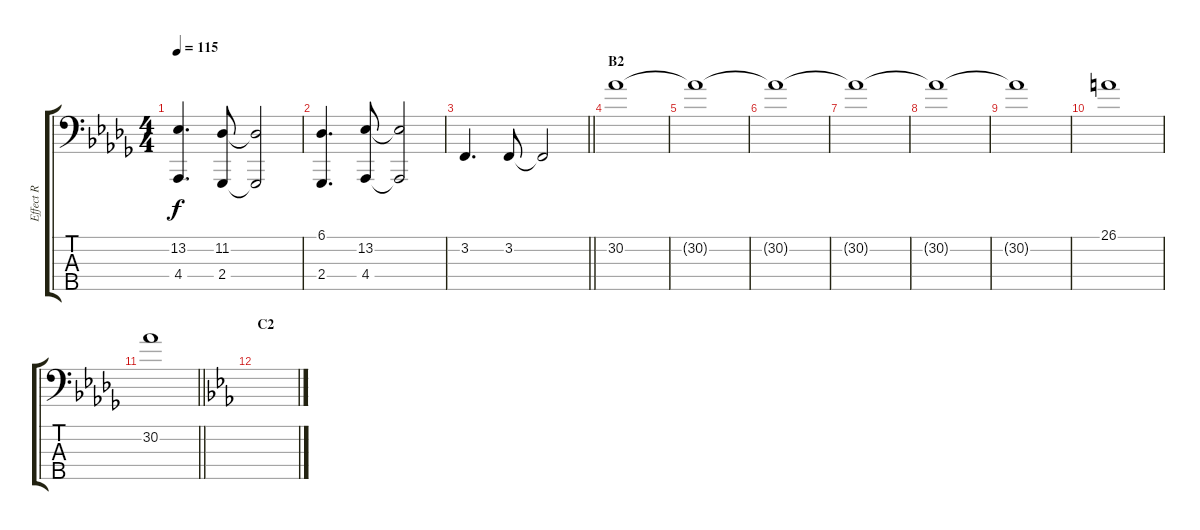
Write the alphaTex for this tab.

\track ("Effect R" "Effect R") {instrument synthvoice}
\staff {score tabs}
\tuning (G2 D2 A1 E1 B0) {hide}
\ts (4 4)
\tempo 115
\clef f4
\ks db
(13.2{t} 4.4{t}).4{d dy f} (11.2 2.4).8 (11.2{t} 2.4{t}).2 |
(6.1 2.4).4{d} (13.2 4.4).8 (13.2{t} 4.4{t}).2 |
\barLineRight lightlight
3.2.4{d} 3.2.8 3.2{t}.2 |
\section ("" "B2")
30.2.1{volume 3} |
30.2{t}.1 |
30.2{t}.1 |
30.2{t}.1 |
30.2{t}.1 |
30.2{t}.1 |
26.1.1 |
\barLineRight lightlight
30.2.1{volume 0} |
\section ("" "C2")
\ks eb
